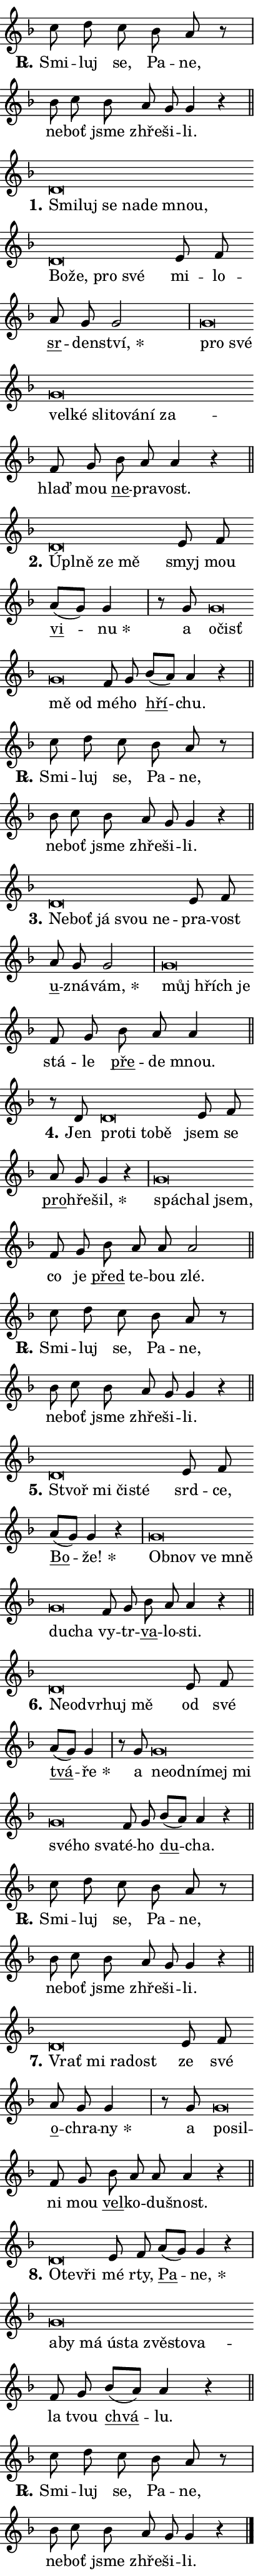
\version "2.24.0"
\header { tagline = "" }
\paper {
  indent = 0\cm
  top-margin = 0\cm
  right-margin = 0.13\cm % to fit lyric hyphens
  bottom-margin = 0\cm
  left-margin = 0\cm
  paper-width = 7\cm
  page-breaking = #ly:one-page-breaking
  system-system-spacing.basic-distance = #11
  score-system-spacing.basic-distance = #11
  ragged-last = ##f
}


%% Author: Thomas Morley
%% https://lists.gnu.org/archive/html/lilypond-user/2020-05/msg00002.html
#(define (line-position grob)
"Returns position of @var[grob} in current system:
   @code{'start}, if at first time-step
   @code{'end}, if at last time-step
   @code{'middle} otherwise
"
  (let* ((col (ly:item-get-column grob))
         (ln (ly:grob-object col 'left-neighbor))
         (rn (ly:grob-object col 'right-neighbor))
         (col-to-check-left (if (ly:grob? ln) ln col))
         (col-to-check-right (if (ly:grob? rn) rn col))
         (break-dir-left
           (and
             (ly:grob-property col-to-check-left 'non-musical #f)
             (ly:item-break-dir col-to-check-left)))
         (break-dir-right
           (and
             (ly:grob-property col-to-check-right 'non-musical #f)
             (ly:item-break-dir col-to-check-right))))
        (cond ((eqv? 1 break-dir-left) 'start)
              ((eqv? -1 break-dir-right) 'end)
              (else 'middle))))

#(define (tranparent-at-line-position vctor)
  (lambda (grob)
  "Relying on @code{line-position} select the relevant enry from @var{vctor}.
Used to determine transparency,"
    (case (line-position grob)
      ((end) (not (vector-ref vctor 0)))
      ((middle) (not (vector-ref vctor 1)))
      ((start) (not (vector-ref vctor 2))))))

noteHeadBreakVisibility =
#(define-music-function (break-visibility)(vector?)
"Makes @code{NoteHead}s transparent relying on @var{break-visibility}"
#{
  \override NoteHead.transparent =
    #(tranparent-at-line-position break-visibility)
#})

#(define delete-ledgers-for-transparent-note-heads
  (lambda (grob)
    "Reads whether a @code{NoteHead} is transparent.
If so this @code{NoteHead} is removed from @code{'note-heads} from
@var{grob}, which is supposed to be @code{LedgerLineSpanner}.
As a result ledgers are not printed for this @code{NoteHead}"
    (let* ((nhds-array (ly:grob-object grob 'note-heads))
           (nhds-list
             (if (ly:grob-array? nhds-array)
                 (ly:grob-array->list nhds-array)
                 '()))
           ;; Relies on the transparent-property being done before
           ;; Staff.LedgerLineSpanner.after-line-breaking is executed.
           ;; This is fragile ...
           (to-keep
             (remove
               (lambda (nhd)
                 (ly:grob-property nhd 'transparent #f))
               nhds-list)))
      ;; TODO find a better method to iterate over grob-arrays, similiar
      ;; to filter/remove etc for lists
      ;; For now rebuilt from scratch
      (set! (ly:grob-object grob 'note-heads)  '())
      (for-each
        (lambda (nhd)
          (ly:pointer-group-interface::add-grob grob 'note-heads nhd))
        to-keep))))

squashNotes = {
  \override NoteHead.X-extent = #'(-0.2 . 0.2)
  \override NoteHead.Y-extent = #'(-0.75 . 0)
  \override NoteHead.stencil =
    #(lambda (grob)
       (let ((pos (ly:grob-property grob 'staff-position)))
         (begin
           (if (< pos -7) (display "ERROR: Lower brevis then expected\n") (display ""))
           (if (<= pos -6) ly:text-interface::print ly:note-head::print))))
}
unSquashNotes = {
  \revert NoteHead.X-extent
  \revert NoteHead.Y-extent
  \revert NoteHead.stencil
}

hideNotes = \noteHeadBreakVisibility #begin-of-line-visible
unHideNotes = \noteHeadBreakVisibility #all-visible

% work-around for resetting accidentals
% https://lilypond.org/doc/v2.23/Documentation/notation/displaying-rhythms#unmetered-music
cadenzaMeasure = {
  \cadenzaOff
  \partial 1024 s1024
  \cadenzaOn
}

#(define-markup-command (accent layout props text) (markup?)
  "Underline accented syllable"
  (interpret-markup layout props
    #{\markup \override #'(offset . 4.3) \underline { #text }#}))

responsum = \markup \concat {
  "R" \hspace #-1.05 \path #0.1 #'((moveto 0 0.07) (lineto 0.9 0.8)) \hspace #0.05 "."
}

spaceSize = #0.6828661417322834 % exact space size for TeX Gyre Schola

\layout {
  \context {
    \Staff
    \remove "Time_signature_engraver"
    \override LedgerLineSpanner.after-line-breaking = #delete-ledgers-for-transparent-note-heads
  }
  \context {
    \Lyrics {
      \override LyricSpace.minimum-distance = \spaceSize
      \override LyricText.font-name = #"TeX Gyre Schola"
      \override LyricText.font-size = 1
      \override StanzaNumber.font-name = #"TeX Gyre Schola Bold"
      \override StanzaNumber.font-size = 1
    }
  }
  \context {
    \Score 
    \override NoteHead.text =
      #(lambda (grob) 
        (let ((pos (ly:grob-property grob 'staff-position)))
          #{\markup {
            \combine
              \halign #-0.55 \raise #(if (= pos -6) 0 0.5) \override #'(thickness . 2) \draw-line #'(3.2 . 0)
              \musicglyph "noteheads.sM1"
          }#}))
  }
}

% magnetic-lyrics.ily
%
%   written by
%     Jean Abou Samra <jean@abou-samra.fr>
%     Werner Lemberg <wl@gnu.org>
%
%   adapted by
%     Jiri Hon <jiri.hon@gmail.com>
%
% Version 2022-Apr-15

% https://www.mail-archive.com/lilypond-user@gnu.org/msg149350.html

#(define (Left_hyphen_pointer_engraver context)
   "Collect syllable-hyphen-syllable occurrences in lyrics and store
them in properties.  This engraver only looks to the left.  For
example, if the lyrics input is @code{foo -- bar}, it does the
following.

@itemize @bullet
@item
Set the @code{text} property of the @code{LyricHyphen} grob between
@q{foo} and @q{bar} to @code{foo}.

@item
Set the @code{left-hyphen} property of the @code{LyricText} grob with
text @q{foo} to the @code{LyricHyphen} grob between @q{foo} and
@q{bar}.
@end itemize

Use this auxiliary engraver in combination with the
@code{lyric-@/text::@/apply-@/magnetic-@/offset!} hook."
   (let ((hyphen #f)
         (text #f))
     (make-engraver
      (acknowledgers
       ((lyric-syllable-interface engraver grob source-engraver)
        (set! text grob)))
      (end-acknowledgers
       ((lyric-hyphen-interface engraver grob source-engraver)
        ;(when (not (grob::has-interface grob 'lyric-space-interface))
          (set! hyphen grob)));)
      ((stop-translation-timestep engraver)
       (when (and text hyphen)
         (ly:grob-set-object! text 'left-hyphen hyphen))
       (set! text #f)
       (set! hyphen #f)))))

#(define (lyric-text::apply-magnetic-offset! grob)
   "If the space between two syllables is less than the value in
property @code{LyricText@/.details@/.squash-threshold}, move the right
syllable to the left so that it gets concatenated with the left
syllable.

Use this function as a hook for
@code{LyricText@/.after-@/line-@/breaking} if the
@code{Left_@/hyphen_@/pointer_@/engraver} is active."
   (let ((hyphen (ly:grob-object grob 'left-hyphen #f)))
     (when hyphen
       (let ((left-text (ly:spanner-bound hyphen LEFT)))
         (when (grob::has-interface left-text 'lyric-syllable-interface)
           (let* ((common (ly:grob-common-refpoint grob left-text X))
                  (this-x-ext (ly:grob-extent grob common X))
                  (left-x-ext
                   (begin
                     ;; Trigger magnetism for left-text.
                     (ly:grob-property left-text 'after-line-breaking)
                     (ly:grob-extent left-text common X)))
                  ;; `delta` is the gap width between two syllables.
                  (delta (- (interval-start this-x-ext)
                            (interval-end left-x-ext)))
                  (details (ly:grob-property grob 'details))
                  (threshold (assoc-get 'squash-threshold details 0.2)))
             (when (< delta threshold)
               (let* (;; We have to manipulate the input text so that
                      ;; ligatures crossing syllable boundaries are not
                      ;; disabled.  For languages based on the Latin
                      ;; script this is essentially a beautification.
                      ;; However, for non-Western scripts it can be a
                      ;; necessity.
                      (lt (ly:grob-property left-text 'text))
                      (rt (ly:grob-property grob 'text))
                      (is-space (grob::has-interface hyphen 'lyric-space-interface))
                      (space (if is-space " " ""))
                      (extra-delta (if is-space spaceSize 0))
                      ;; Append new syllable.
                      (ltrt-space (if (and (string? lt) (string? rt))
                                (string-append lt space rt)
                                (make-concat-markup (list lt space rt))))
                      ;; Right-align `ltrt` to the right side.
                      (ltrt-space-markup (grob-interpret-markup
                               grob
                               (make-translate-markup
                                (cons (interval-length this-x-ext) 0)
                                (make-right-align-markup ltrt-space)))))
                 (begin
                   ;; Don't print `left-text`.
                   (ly:grob-set-property! left-text 'stencil #f)
                   ;; Set text and stencil (which holds all collected
                   ;; syllables so far) and shift it to the left.
                   (ly:grob-set-property! grob 'text ltrt-space)
                   (ly:grob-set-property! grob 'stencil ltrt-space-markup)
                   (ly:grob-translate-axis! grob (- (- delta extra-delta)) X))))))))))


#(define (lyric-hyphen::displace-bounds-first grob)
   ;; Make very sure this callback isn't triggered too early.
   (let ((left (ly:spanner-bound grob LEFT))
         (right (ly:spanner-bound grob RIGHT)))
     (ly:grob-property left 'after-line-breaking)
     (ly:grob-property right 'after-line-breaking)
     (ly:lyric-hyphen::print grob)))

squashThreshold = #0.4

\layout {
  \context {
    \Lyrics
    \consists #Left_hyphen_pointer_engraver
    \override LyricText.after-line-breaking =
      #lyric-text::apply-magnetic-offset!
    \override LyricHyphen.stencil = #lyric-hyphen::displace-bounds-first
    \override LyricText.details.squash-threshold = \squashThreshold
    \override LyricHyphen.minimum-distance = 0
    \override LyricHyphen.minimum-length = \squashThreshold
  }
}

squashText = \override LyricText.details.squash-threshold = 9999
unSquashText = \override LyricText.details.squash-threshold = \squashThreshold

leftText = \override LyricText.self-alignment-X = #LEFT
unLeftText = \revert LyricText.self-alignment-X

starOffset = #(lambda (grob) 
                (let ((x_offset (ly:self-alignment-interface::aligned-on-x-parent grob)))
                  (if (= x_offset 0) 0 (+ x_offset 1.2))))

star = #(define-music-function (syllable)(string?)
"Append star separator at the end of a syllable"
#{
  \once \override LyricText.X-offset = #starOffset
  \lyricmode { \markup {
    #syllable
    \override #'((font-name . "TeX Gyre Schola Bold")) \hspace #0.2 \lower #0.65 \larger "*"
  } }
#})

starAccent = #(define-music-function (syllable)(string?)
"Append star separator at the end of a syllable and make accent"
#{
  \once \override LyricText.X-offset = #starOffset
  \lyricmode { \markup {
    \accent #syllable
    \override #'((font-name . "TeX Gyre Schola Bold")) \hspace #0.2 \lower #0.65 \larger "*"
  } }
#})

breath = #(define-music-function (syllable)(string?)
"Append breathing indicator at the end of a syllable"
#{
  \lyricmode { \markup { #syllable "+" } }
#})

optionalBreath = #(define-music-function (syllable)(string?)
"Append optional breathing indicator at the end of a syllable"
#{
  \lyricmode { \markup { #syllable "(+)" } }
#})


\score {
    <<
        \new Voice = "melody" { \cadenzaOn \key f \major \relative { c''8 d c bes a r \cadenzaMeasure \bar "|" bes c bes \bar "" a g g4 r \cadenzaMeasure \bar "||" \break } }
        \new Lyrics \lyricsto "melody" { \lyricmode { \set stanza = \responsum
Smi -- luj se, Pa -- ne, ne -- boť jsme zhře -- ši -- li. } }
    >>
    \layout {}
}

\score {
    <<
        \new Voice = "melody" { \cadenzaOn \key f \major \relative { \squashNotes d'\breve*1/16 \hideNotes \breve*1/16 \bar "" \breve*1/16 \bar "" \breve*1/16 \bar "" \breve*1/16 \bar "" \breve*1/16 \bar "" \breve*1/16 \bar "" \breve*1/16 \bar "" \breve*1/16 \breve*1/16 \bar "" \unHideNotes \unSquashNotes e8 f \bar "" a g g2 \cadenzaMeasure \bar "|" \squashNotes g\breve*1/16 \hideNotes \breve*1/16 \bar "" \breve*1/16 \bar "" \breve*1/16 \bar "" \breve*1/16 \bar "" \breve*1/16 \bar "" \breve*1/16 \bar "" \breve*1/16 \breve*1/16 \bar "" \unHideNotes \unSquashNotes f8 g \bar "" bes a a4 r \cadenzaMeasure \bar "||" \break } }
        \new Lyrics \lyricsto "melody" { \lyricmode { \set stanza = "1."
\leftText Smi -- \squashText luj se na -- de mnou, Bo -- že, pro své \unLeftText \unSquashText mi -- lo -- \markup \accent sr -- den -- \star ství, \leftText pro \squashText své vel -- ké sli -- to -- vá -- ní za -- \unLeftText \unSquashText hlaď mou \markup \accent ne -- pra -- vost. } }
    >>
    \layout {}
}

\score {
    <<
        \new Voice = "melody" { \cadenzaOn \key f \major \relative { \squashNotes d'\breve*1/16 \hideNotes \breve*1/16 \bar "" \breve*1/16 \breve*1/16 \bar "" \unHideNotes \unSquashNotes e8 f \bar "" a[( g)] g4 \cadenzaMeasure \bar "|" r8 g \squashNotes g\breve*1/16 \hideNotes \breve*1/16 \bar "" \breve*1/16 \breve*1/16 \bar "" \unHideNotes \unSquashNotes f8 g \bar "" bes[( a)] a4 r \cadenzaMeasure \bar "||" \break } }
        \new Lyrics \lyricsto "melody" { \lyricmode { \set stanza = "2."
\leftText Úpl -- \squashText ně ze mě \unLeftText \unSquashText smyj mou \markup \accent vi -- \star nu a \leftText o -- \squashText čisť mě od \unLeftText \unSquashText mé -- ho \markup \accent hří -- chu. } }
    >>
    \layout {}
}

\score {
    <<
        \new Voice = "melody" { \cadenzaOn \key f \major \relative { c''8 d c bes a r \cadenzaMeasure \bar "|" bes c bes \bar "" a g g4 r \cadenzaMeasure \bar "||" \break } }
        \new Lyrics \lyricsto "melody" { \lyricmode { \set stanza = \responsum
Smi -- luj se, Pa -- ne, ne -- boť jsme zhře -- ši -- li. } }
    >>
    \layout {}
}

\score {
    <<
        \new Voice = "melody" { \cadenzaOn \key f \major \relative { \squashNotes d'\breve*1/16 \hideNotes \breve*1/16 \bar "" \breve*1/16 \bar "" \breve*1/16 \breve*1/16 \bar "" \unHideNotes \unSquashNotes e8 f \bar "" a g g2 \cadenzaMeasure \bar "|" \squashNotes g\breve*1/16 \hideNotes \breve*1/16 \breve*1/16 \bar "" \unHideNotes \unSquashNotes f8 g \bar "" bes a a4 \cadenzaMeasure \bar "||" \break } }
        \new Lyrics \lyricsto "melody" { \lyricmode { \set stanza = "3."
\leftText Ne -- \squashText boť já svou ne -- \unLeftText \unSquashText pra -- vost \markup \accent u -- zná -- \star vám, \leftText můj \squashText hřích je \unLeftText \unSquashText stá -- le \markup \accent pře -- de mnou. } }
    >>
    \layout {}
}

\score {
    <<
        \new Voice = "melody" { \cadenzaOn \key f \major \relative { r8 d' \squashNotes d\breve*1/16 \hideNotes \breve*1/16 \bar "" \breve*1/16 \breve*1/16 \bar "" \unHideNotes \unSquashNotes e8 f \bar "" a g g4 r \cadenzaMeasure \bar "|" \squashNotes g\breve*1/16 \hideNotes \breve*1/16 \breve*1/16 \bar "" \unHideNotes \unSquashNotes f8 g \bar "" bes a a a2 \cadenzaMeasure \bar "||" \break } }
        \new Lyrics \lyricsto "melody" { \lyricmode { \set stanza = "4."
Jen \leftText pro -- \squashText ti to -- bě \unLeftText \unSquashText jsem se \markup \accent pro -- hře -- \star šil, \leftText spá -- \squashText chal jsem, \unLeftText \unSquashText co je \markup \accent před te -- bou zlé. } }
    >>
    \layout {}
}

\score {
    <<
        \new Voice = "melody" { \cadenzaOn \key f \major \relative { c''8 d c bes a r \cadenzaMeasure \bar "|" bes c bes \bar "" a g g4 r \cadenzaMeasure \bar "||" \break } }
        \new Lyrics \lyricsto "melody" { \lyricmode { \set stanza = \responsum
Smi -- luj se, Pa -- ne, ne -- boť jsme zhře -- ši -- li. } }
    >>
    \layout {}
}

\score {
    <<
        \new Voice = "melody" { \cadenzaOn \key f \major \relative { \squashNotes d'\breve*1/16 \hideNotes \breve*1/16 \bar "" \breve*1/16 \breve*1/16 \bar "" \unHideNotes \unSquashNotes e8 f \bar "" a[( g)] g4 r \cadenzaMeasure \bar "|" \squashNotes g\breve*1/16 \hideNotes \breve*1/16 \bar "" \breve*1/16 \bar "" \breve*1/16 \bar "" \breve*1/16 \breve*1/16 \bar "" \unHideNotes \unSquashNotes f8 g \bar "" bes a a4 r \cadenzaMeasure \bar "||" \break } }
        \new Lyrics \lyricsto "melody" { \lyricmode { \set stanza = "5."
\leftText Stvoř \squashText mi či -- sté \unLeftText \unSquashText srd -- ce, \markup \accent Bo -- \star že! \leftText Ob -- \squashText nov ve mně du -- cha \unLeftText \unSquashText vy -- tr -- \markup \accent va -- lo -- sti. } }
    >>
    \layout {}
}

\score {
    <<
        \new Voice = "melody" { \cadenzaOn \key f \major \relative { \squashNotes d'\breve*1/16 \hideNotes \breve*1/16 \bar "" \breve*1/16 \bar "" \breve*1/16 \breve*1/16 \bar "" \unHideNotes \unSquashNotes e8 f \bar "" a[( g)] g4 \cadenzaMeasure \bar "|" r8 g \squashNotes g\breve*1/16 \hideNotes \breve*1/16 \bar "" \breve*1/16 \bar "" \breve*1/16 \bar "" \breve*1/16 \bar "" \breve*1/16 \bar "" \breve*1/16 \breve*1/16 \bar "" \unHideNotes \unSquashNotes f8 g \bar "" bes[( a)] a4 r \cadenzaMeasure \bar "||" \break } }
        \new Lyrics \lyricsto "melody" { \lyricmode { \set stanza = "6."
\leftText Ne -- \squashText od -- vr -- huj mě \unLeftText \unSquashText od své \markup \accent tvá -- \star ře a \leftText ne -- \squashText od -- ní -- mej mi své -- ho sva -- \unLeftText \unSquashText té -- ho \markup \accent du -- cha. } }
    >>
    \layout {}
}

\score {
    <<
        \new Voice = "melody" { \cadenzaOn \key f \major \relative { c''8 d c bes a r \cadenzaMeasure \bar "|" bes c bes \bar "" a g g4 r \cadenzaMeasure \bar "||" \break } }
        \new Lyrics \lyricsto "melody" { \lyricmode { \set stanza = \responsum
Smi -- luj se, Pa -- ne, ne -- boť jsme zhře -- ši -- li. } }
    >>
    \layout {}
}

\score {
    <<
        \new Voice = "melody" { \cadenzaOn \key f \major \relative { \squashNotes d'\breve*1/16 \hideNotes \breve*1/16 \bar "" \breve*1/16 \breve*1/16 \bar "" \unHideNotes \unSquashNotes e8 f \bar "" a g g4 \cadenzaMeasure \bar "|" r8 g \squashNotes g\breve*1/16 \hideNotes \breve*1/16 \bar "" \unHideNotes \unSquashNotes f8 g \bar "" bes a a a4 r \cadenzaMeasure \bar "||" \break } }
        \new Lyrics \lyricsto "melody" { \lyricmode { \set stanza = "7."
\leftText Vrať \squashText mi ra -- dost \unLeftText \unSquashText ze své \markup \accent o -- chra -- \star ny a \leftText po -- \squashText sil -- \unLeftText \unSquashText ni mou \markup \accent vel -- ko -- du -- šnost. } }
    >>
    \layout {}
}

\score {
    <<
        \new Voice = "melody" { \cadenzaOn \key f \major \relative { \squashNotes d'\breve*1/16 \hideNotes \breve*1/16 \breve*1/16 \bar "" \unHideNotes \unSquashNotes e8 f \bar "" a[( g)] g4 r \cadenzaMeasure \bar "|" \squashNotes g\breve*1/16 \hideNotes \breve*1/16 \bar "" \breve*1/16 \bar "" \breve*1/16 \bar "" \breve*1/16 \bar "" \breve*1/16 \bar "" \breve*1/16 \breve*1/16 \bar "" \unHideNotes \unSquashNotes f8 g \bar "" bes[( a)] a4 r \cadenzaMeasure \bar "||" \break } }
        \new Lyrics \lyricsto "melody" { \lyricmode { \set stanza = "8."
\leftText O -- \squashText te -- vři \unLeftText \unSquashText mé rty, \markup \accent Pa -- \star ne, \leftText a -- \squashText by má ú -- sta zvě -- sto -- va -- \unLeftText \unSquashText la tvou \markup \accent chvá -- lu. } }
    >>
    \layout {}
}

\score {
    <<
        \new Voice = "melody" { \cadenzaOn \key f \major \relative { c''8 d c bes a r \cadenzaMeasure \bar "|" bes c bes \bar "" a g g4 r \cadenzaMeasure \bar "||" \break } \bar "|." }
        \new Lyrics \lyricsto "melody" { \lyricmode { \set stanza = \responsum
Smi -- luj se, Pa -- ne, ne -- boť jsme zhře -- ši -- li. } }
    >>
    \layout {}
}
